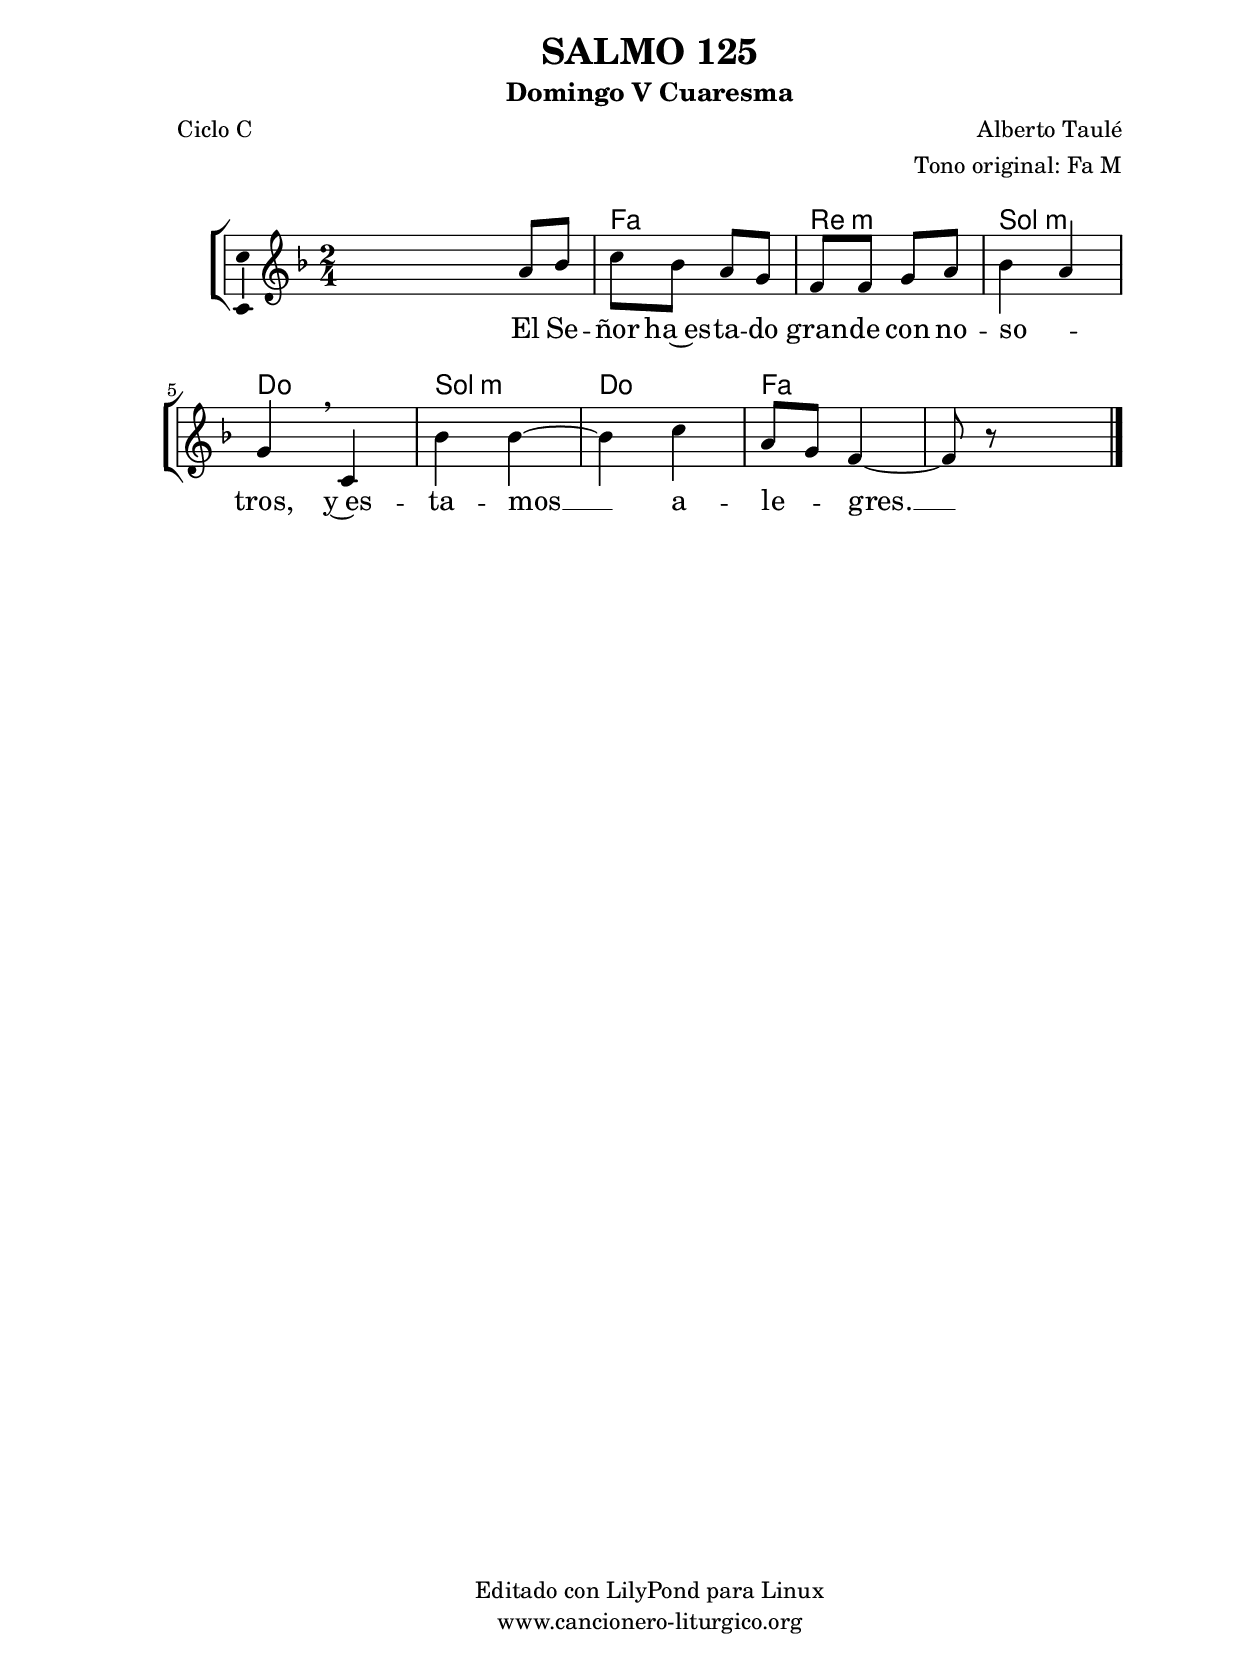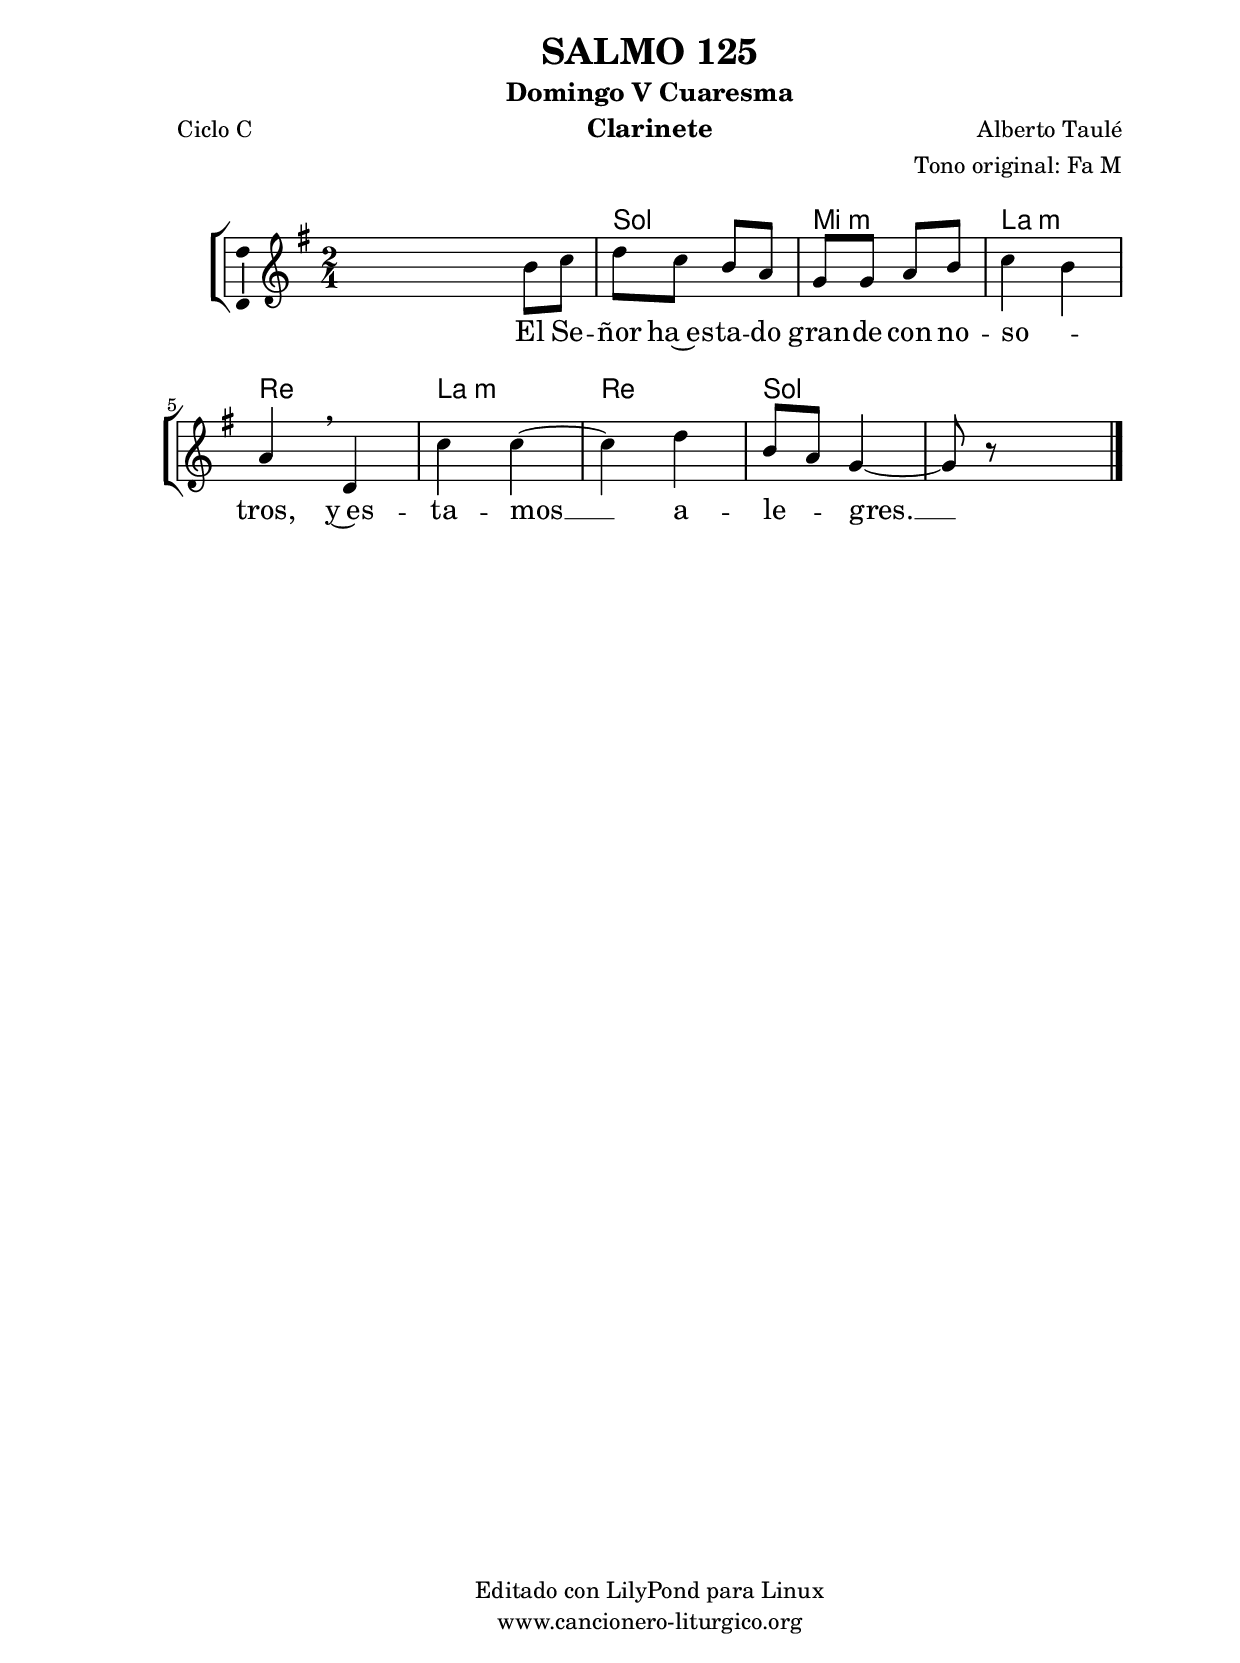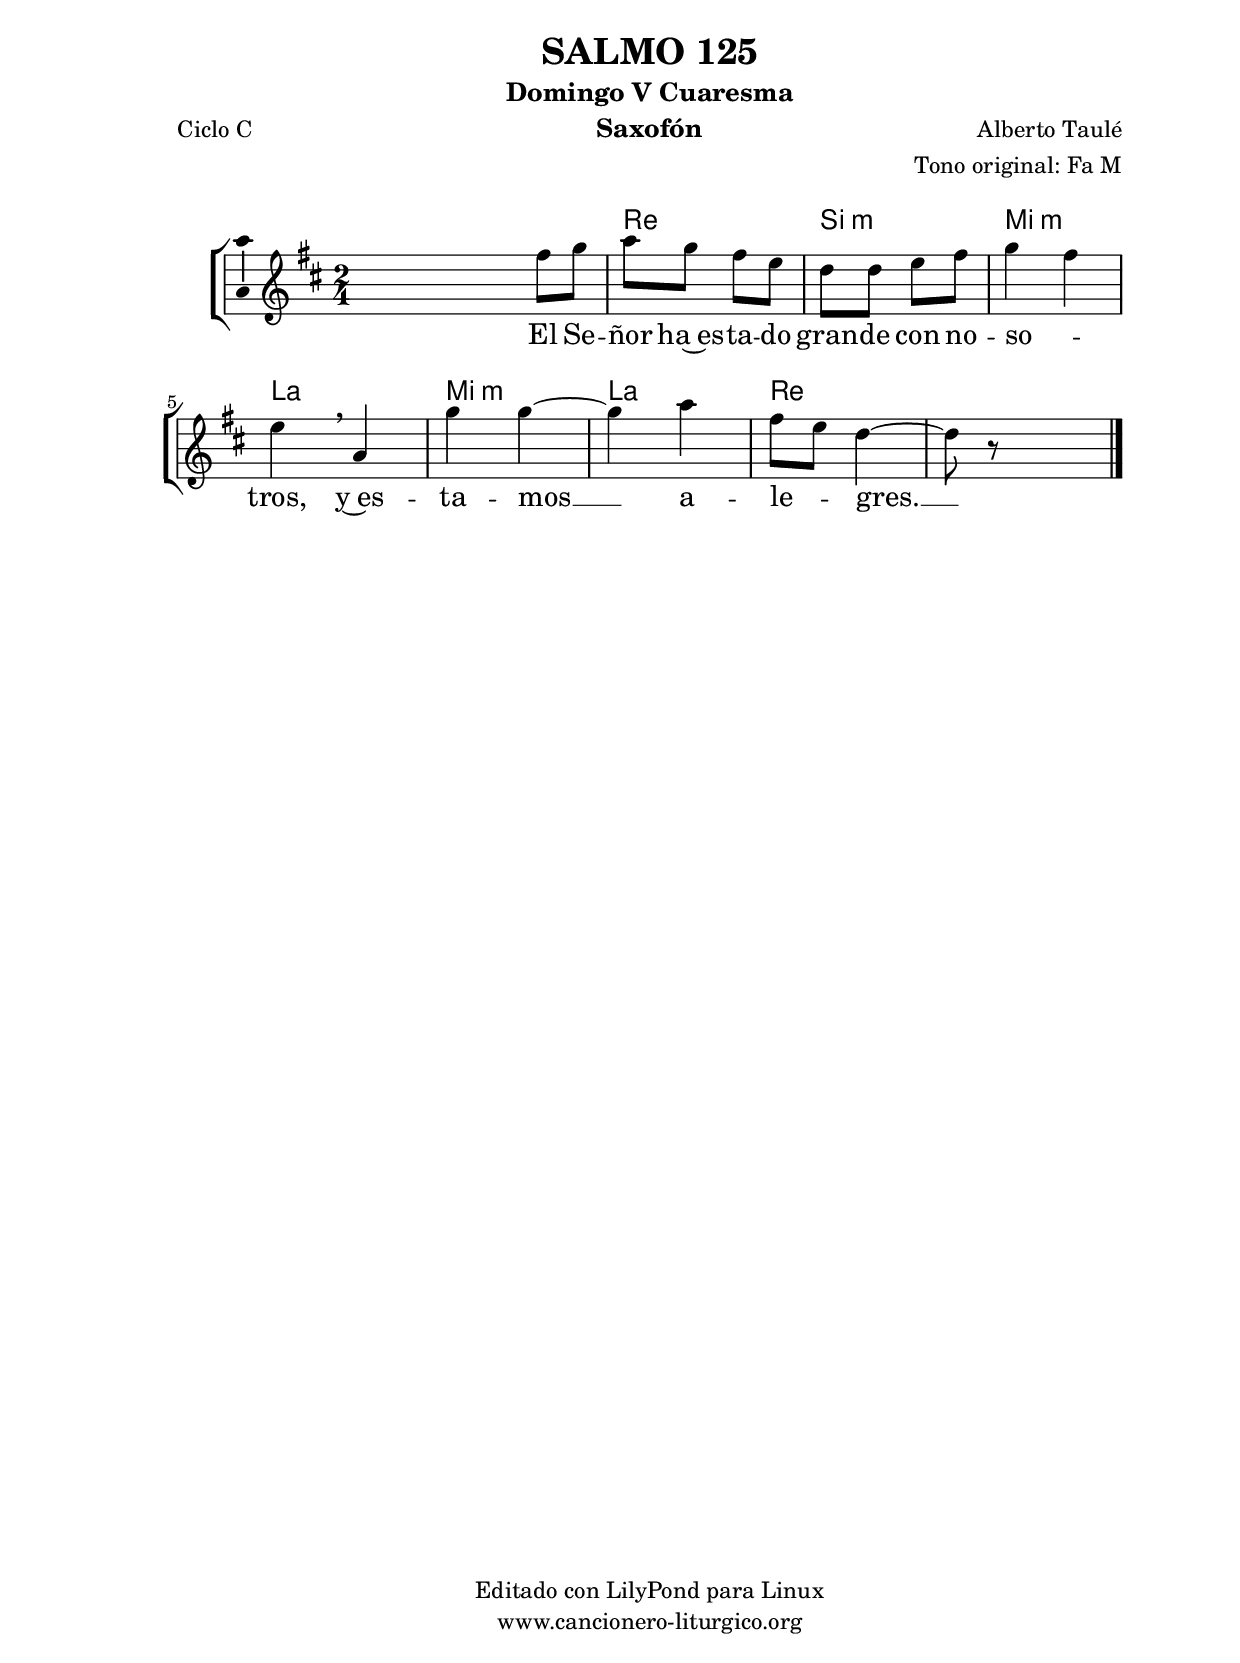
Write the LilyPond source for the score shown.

%
%para convertir .midi en .wav:
%timidity filename.midi -Ow -o finename.wav
%
%
%Para convertir de .wav a .mp3:
%lame -h -m j filename.wav
%
%
%para escuchar el midi:
%timidity nombrefichero.midi
%


%versión de lilypond para la que se ha escrito esta partitura:
\version "2.16.0"

	%Tamaño papel
	#(set-default-paper-size "a4")
	%Tamaño partitura
	#(set-global-staff-size 20)
	%No responde al pulsar sobre una nota
	#(ly:set-option 'point-and-click #f)

%parámetros del encabezamiento:
\header {
	title = "SALMO 125"
	subtitle = "Domingo V Cuaresma"
	composer = "Alberto Taulé"
	poet = "Ciclo C"
	meter = ""
	arranger = "Tono original: Fa M"
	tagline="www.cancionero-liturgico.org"
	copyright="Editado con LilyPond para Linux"
	}

%parámetros asociados al papel:
\paper  {
	oddHeaderMarkup = \markup {\fill-line { \on-the-fly #not-first-page \fromproperty #'header:title \on-the-fly #not-first-page \fromproperty #'header:composer }}
	evenHeaderMarkup = \markup {\fill-line { \fromproperty #'header:composer \fromproperty #'header:title }}
	#(set-paper-size "a4")
	print-page-number = ##f
	first-page-number = 1
	print-first-page-number = ##f
%	head-separation = 3.0 \cm
	top-margin = 2.0 \cm
	bottom-margin = 0.5\cm
%%%	bottom-margin = -1.0\cm
	left-margin = 3.0 \cm
	line-width = 16.0 \cm 
	indent = 8\mm
	interscoreline = 2.\mm
	between-system-space = 15\mm
%	para que las partituras no llenen la hoja:
	ragged-bottom = ##t
%	idem para la última hoja:
	ragged-last-bottom = ##f
%	para que las partituras llenen el ancho del papel:
	ragged-last = ##f
	after-title-space = 2.5 \cm
%page-count=1
%system-count=8

	%Flexible Vertical Spacing
%	markup-markup-spacing =
%	#'((basic-distance . 15) (minimum-distance . 15) (padding . 3))
	markup-system-spacing =
	#'((basic-distance . 15) (minimum-distance . 15) (padding . 3))
	system-system-spacing =
	#'((basic-distance . 15) (minimum-distance . 15) (padding . 3))
	score-system-spacing =
	#'((basic-distance . 15) (minimum-distance . 15) (padding . 5))
%	top-system-spacing = % header
%	#'((basic-distance . 8) (minimum-distance . 0) (padding . 3))
%	top-markup-spacing =
%	#'((basic-distance . 20) (minimum-distance . 20) (padding . 3))
	last-bottom-spacing = % footer
	#'((basic-distance . 5) (minimum-distance . 5) (padding . 3))
%	score-markup-spacing =
%	#'((basic-distance . 16) (minimum-distance . 13) (padding . 3))

	}


%parámetros que afectan a toda la partitura:
global =  {
	%clave de sol (G):
	\clef G
	%armadura:
%	\transpose e f
	\key f \major
	\tempo 4=84
	\set Score.tempoHideNote = ##t
	}


acordes = {
	\italianChords
	\chordmode {
%	\transpose e f
{

s2
f2 d:m g:m c g:m c f s

	}
	}
}


melodia = 
%	\transpose e f
{
	\relative c''{
	\time 2/4

s4 a8 bes
c8 bes a g
f8 f g a
bes4 a
g4 \breathe c,4
bes'4 bes~
bes4 c
a8 g f4~
f8 r8 s4

	\bar "|."
	}
	}


texto = \lyricmode {
El Se -- ñor ha~es -- ta -- do gran -- de con no -- so -- _ tros,
y~es -- ta -- mos __ a -- le -- _ gres. __
	}


acordesStaff = \context ChordNames = acordesStaff <<
	\set chordChanges = ##t
	\acordes
	>>


vozStaff = \context Voice = vozStaff
\with {\consists "Ambitus_engraver"}
<<
%	\set Staff.instrumentName = ""
%	\set Staff.shortInstrumentName = ""
%	\set Staff.midiInstrument = #"clarinet"
%	\set Staff.midiInstrument = #"cello"
%	\set Staff.midiInstrument = #"flute"
	\set Staff.midiInstrument = #"electric guitar (jazz)"
%	\set Staff.midiInstrument = #"english horn"
%	\set Staff.midiInstrument = #"violin"
%	\set Staff.midiInstrument = #"glockenspiel"
	\set Staff.midiMinimumVolume = #0.7
	\set Staff.midiMaximumVolume = #0.9
	\global
	\melodia
	>>


textoStaff = \context Lyrics = textoStaff <<
	\lyricsto vozStaff \texto
	>>

\book {
	\score {
		\context ChoirStaff {
			\override StaffGroup.SystemStartBracket #'collapse-height = #1
			\override Score.SystemStartBar #'collapse-height = #1
			<<
			\acordesStaff
			\vozStaff
			\textoStaff
			>>
			}
		\layout {
	    		\context {
				\Lyrics
				\override LyricText #'font-size = #2
				}
	   		 \context {
				\Score
				%fontSize = #3
				\override StaffSymbol #'staff-space = #(magstep +3)
				%\override Beam #'thickness = #0.55
				%\override SpacingSpanner #'spacing-increment = #1.0
				%\override Slur #'height-limit = #1.5
				}
			}
		}
	\score {
		\unfoldRepeats
		\context ChoirStaff {
			<<
			\acordesStaff
			\vozStaff
			>>
			}
		\midi {
	  		\context {
	  			\Score
				tempoWholesPerMinute = #(ly:make-moment 70 4)
				}
			}
		}
	}

%Partitura para clarinete
#(define output-suffix "C")
\book {
	\header{
		instrument = "Clarinete"
		}
	\score {
		\context ChoirStaff {
			\override StaffGroup.SystemStartBracket #'collapse-height = #1
			\override Score.SystemStartBar #'collapse-height = #1
\transpose c d
			<<
			\acordesStaff
			\vozStaff
			\textoStaff
			>>
			}
		\layout {
	    		\context {
				\Lyrics
				\override LyricText #'font-size = #2
				}
	   		 \context {
				\Score
				%fontSize = #3
				\override StaffSymbol #'staff-space = #(magstep +3)
				%\override Beam #'thickness = #0.55
				%\override SpacingSpanner #'spacing-increment = #1.0
				%\override Slur #'height-limit = #1.5
				}
			}
		}
	}

%Partitura para saxofón
#(define output-suffix "S")
\book {
	\header{
		instrument = "Saxofón"
		}
	\score {
		\context ChoirStaff {
			\override StaffGroup.SystemStartBracket #'collapse-height = #1
			\override Score.SystemStartBar #'collapse-height = #1
\transpose c a
			<<
			\acordesStaff
			\vozStaff
			\textoStaff
			>>
			}
		\layout {
	    		\context {
				\Lyrics
				\override LyricText #'font-size = #2
				}
	   		 \context {
				\Score
				%fontSize = #3
				\override StaffSymbol #'staff-space = #(magstep +3)
				%\override Beam #'thickness = #0.55
				%\override SpacingSpanner #'spacing-increment = #1.0
				%\override Slur #'height-limit = #1.5
				}
			}
		}
	}

